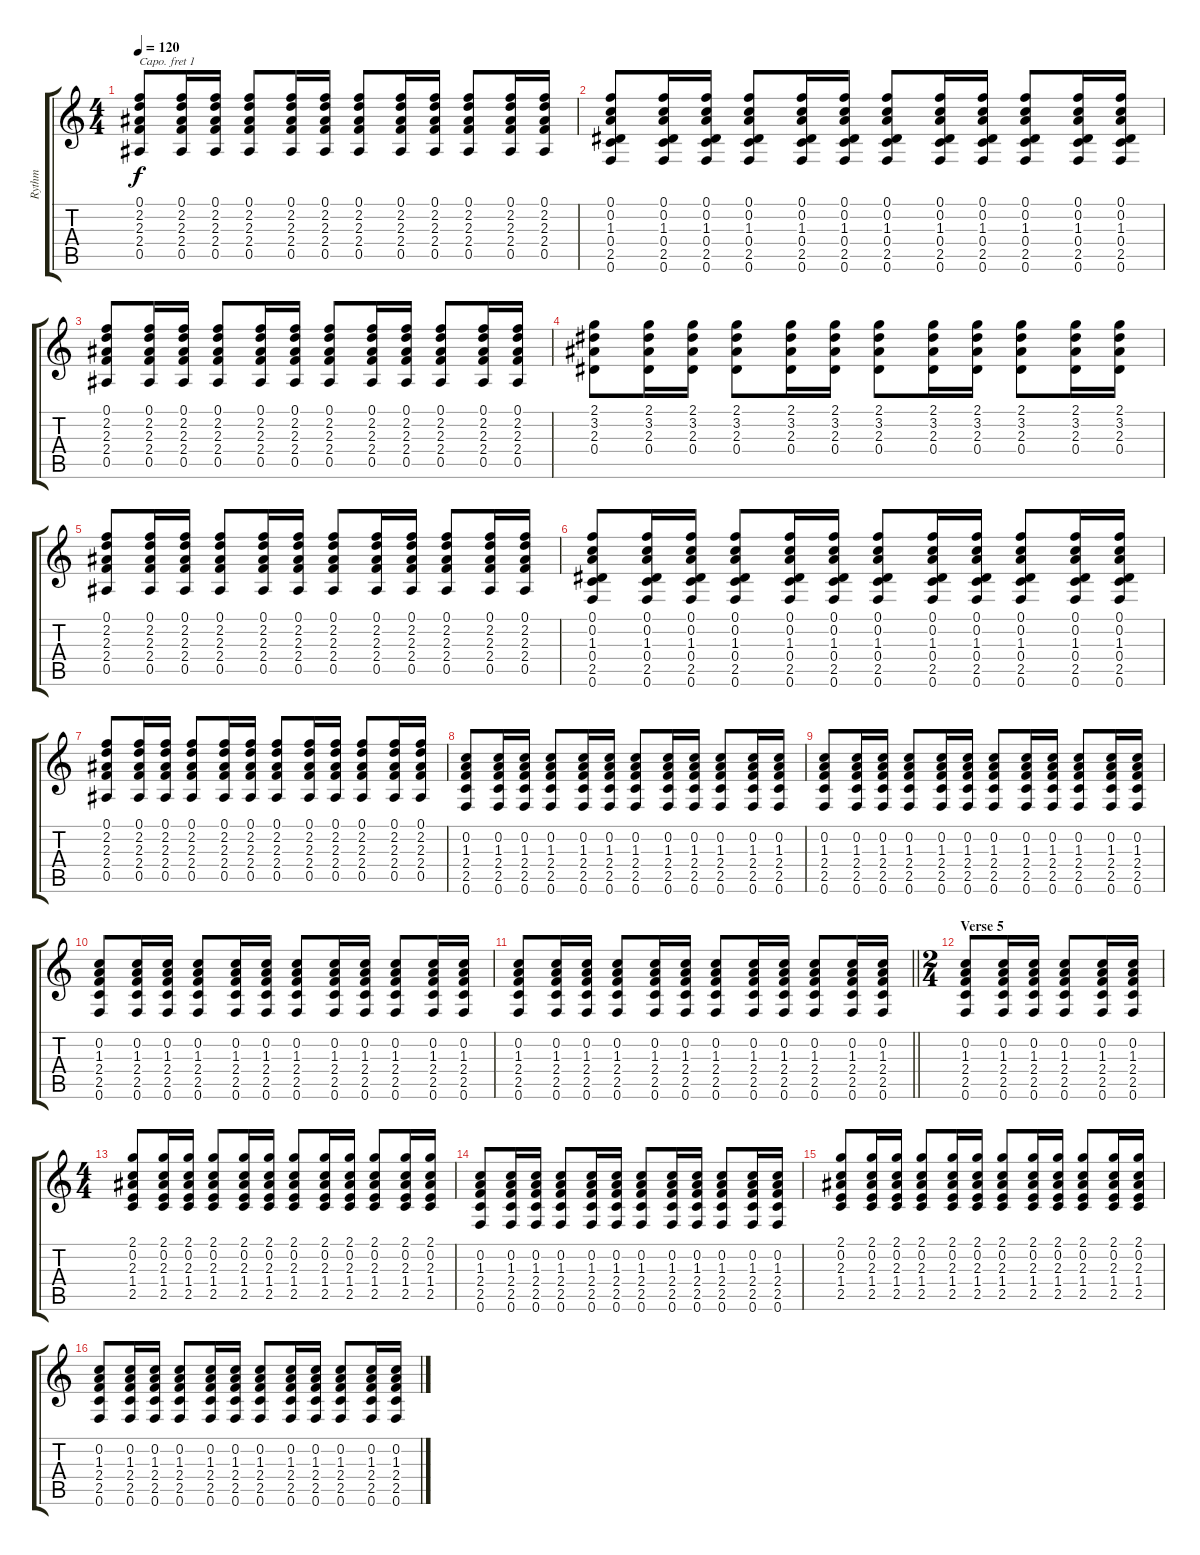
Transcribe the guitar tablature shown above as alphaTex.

\track ("Rythm" "Rythm") {instrument acousticguitarsteel}
\staff {score tabs}
\capo 1
\tuning (E4 B3 G3 D3 A2 E2) {hide}
\ts (4 4)
\tempo 120
\clef g2
\ks c
(0.1 2.2 2.3 2.4 0.5).8{dy f} (0.1 2.2 2.3 2.4 0.5).16 (0.1 2.2 2.3 2.4 0.5).16 (0.1 2.2 2.3 2.4 0.5).8 (0.1 2.2 2.3 2.4 0.5).16 (0.1 2.2 2.3 2.4 0.5).16 (0.1 2.2 2.3 2.4 0.5).8 (0.1 2.2 2.3 2.4 0.5).16 (0.1 2.2 2.3 2.4 0.5).16 (0.1 2.2 2.3 2.4 0.5).8 (0.1 2.2 2.3 2.4 0.5).16 (0.1 2.2 2.3 2.4 0.5).16 |
(0.1 0.2 1.3 0.4 2.5 0.6).8 (0.1 0.2 1.3 0.4 2.5 0.6).16 (0.1 0.2 1.3 0.4 2.5 0.6).16 (0.1 0.2 1.3 0.4 2.5 0.6).8 (0.1 0.2 1.3 0.4 2.5 0.6).16 (0.1 0.2 1.3 0.4 2.5 0.6).16 (0.1 0.2 1.3 0.4 2.5 0.6).8 (0.1 0.2 1.3 0.4 2.5 0.6).16 (0.1 0.2 1.3 0.4 2.5 0.6).16 (0.1 0.2 1.3 0.4 2.5 0.6).8 (0.1 0.2 1.3 0.4 2.5 0.6).16 (0.1 0.2 1.3 0.4 2.5 0.6).16 |
(0.1 2.2 2.3 2.4 0.5).8 (0.1 2.2 2.3 2.4 0.5).16 (0.1 2.2 2.3 2.4 0.5).16 (0.1 2.2 2.3 2.4 0.5).8 (0.1 2.2 2.3 2.4 0.5).16 (0.1 2.2 2.3 2.4 0.5).16 (0.1 2.2 2.3 2.4 0.5).8 (0.1 2.2 2.3 2.4 0.5).16 (0.1 2.2 2.3 2.4 0.5).16 (0.1 2.2 2.3 2.4 0.5).8 (0.1 2.2 2.3 2.4 0.5).16 (0.1 2.2 2.3 2.4 0.5).16 |
(2.1 3.2 2.3 0.4).8 (2.1 3.2 2.3 0.4).16 (2.1 3.2 2.3 0.4).16 (2.1 3.2 2.3 0.4).8 (2.1 3.2 2.3 0.4).16 (2.1 3.2 2.3 0.4).16 (2.1 3.2 2.3 0.4).8 (2.1 3.2 2.3 0.4).16 (2.1 3.2 2.3 0.4).16 (2.1 3.2 2.3 0.4).8 (2.1 3.2 2.3 0.4).16 (2.1 3.2 2.3 0.4).16 |
(0.1 2.2 2.3 2.4 0.5).8 (0.1 2.2 2.3 2.4 0.5).16 (0.1 2.2 2.3 2.4 0.5).16 (0.1 2.2 2.3 2.4 0.5).8 (0.1 2.2 2.3 2.4 0.5).16 (0.1 2.2 2.3 2.4 0.5).16 (0.1 2.2 2.3 2.4 0.5).8 (0.1 2.2 2.3 2.4 0.5).16 (0.1 2.2 2.3 2.4 0.5).16 (0.1 2.2 2.3 2.4 0.5).8 (0.1 2.2 2.3 2.4 0.5).16 (0.1 2.2 2.3 2.4 0.5).16 |
(0.1 0.2 1.3 0.4 2.5 0.6).8 (0.1 0.2 1.3 0.4 2.5 0.6).16 (0.1 0.2 1.3 0.4 2.5 0.6).16 (0.1 0.2 1.3 0.4 2.5 0.6).8 (0.1 0.2 1.3 0.4 2.5 0.6).16 (0.1 0.2 1.3 0.4 2.5 0.6).16 (0.1 0.2 1.3 0.4 2.5 0.6).8 (0.1 0.2 1.3 0.4 2.5 0.6).16 (0.1 0.2 1.3 0.4 2.5 0.6).16 (0.1 0.2 1.3 0.4 2.5 0.6).8 (0.1 0.2 1.3 0.4 2.5 0.6).16 (0.1 0.2 1.3 0.4 2.5 0.6).16 |
(0.1 2.2 2.3 2.4 0.5).8 (0.1 2.2 2.3 2.4 0.5).16 (0.1 2.2 2.3 2.4 0.5).16 (0.1 2.2 2.3 2.4 0.5).8 (0.1 2.2 2.3 2.4 0.5).16 (0.1 2.2 2.3 2.4 0.5).16 (0.1 2.2 2.3 2.4 0.5).8 (0.1 2.2 2.3 2.4 0.5).16 (0.1 2.2 2.3 2.4 0.5).16 (0.1 2.2 2.3 2.4 0.5).8 (0.1 2.2 2.3 2.4 0.5).16 (0.1 2.2 2.3 2.4 0.5).16 |
(0.2 1.3 2.4 2.5 0.6).8 (0.2 1.3 2.4 2.5 0.6).16 (0.2 1.3 2.4 2.5 0.6).16 (0.2 1.3 2.4 2.5 0.6).8 (0.2 1.3 2.4 2.5 0.6).16 (0.2 1.3 2.4 2.5 0.6).16 (0.2 1.3 2.4 2.5 0.6).8 (0.2 1.3 2.4 2.5 0.6).16 (0.2 1.3 2.4 2.5 0.6).16 (0.2 1.3 2.4 2.5 0.6).8 (0.2 1.3 2.4 2.5 0.6).16 (0.2 1.3 2.4 2.5 0.6).16 |
(0.2 1.3 2.4 2.5 0.6).8 (0.2 1.3 2.4 2.5 0.6).16 (0.2 1.3 2.4 2.5 0.6).16 (0.2 1.3 2.4 2.5 0.6).8 (0.2 1.3 2.4 2.5 0.6).16 (0.2 1.3 2.4 2.5 0.6).16 (0.2 1.3 2.4 2.5 0.6).8 (0.2 1.3 2.4 2.5 0.6).16 (0.2 1.3 2.4 2.5 0.6).16 (0.2 1.3 2.4 2.5 0.6).8 (0.2 1.3 2.4 2.5 0.6).16 (0.2 1.3 2.4 2.5 0.6).16 |
(0.2 1.3 2.4 2.5 0.6).8 (0.2 1.3 2.4 2.5 0.6).16 (0.2 1.3 2.4 2.5 0.6).16 (0.2 1.3 2.4 2.5 0.6).8 (0.2 1.3 2.4 2.5 0.6).16 (0.2 1.3 2.4 2.5 0.6).16 (0.2 1.3 2.4 2.5 0.6).8 (0.2 1.3 2.4 2.5 0.6).16 (0.2 1.3 2.4 2.5 0.6).16 (0.2 1.3 2.4 2.5 0.6).8 (0.2 1.3 2.4 2.5 0.6).16 (0.2 1.3 2.4 2.5 0.6).16 |
\barLineRight lightlight
(0.2 1.3 2.4 2.5 0.6).8 (0.2 1.3 2.4 2.5 0.6).16 (0.2 1.3 2.4 2.5 0.6).16 (0.2 1.3 2.4 2.5 0.6).8 (0.2 1.3 2.4 2.5 0.6).16 (0.2 1.3 2.4 2.5 0.6).16 (0.2 1.3 2.4 2.5 0.6).8 (0.2 1.3 2.4 2.5 0.6).16 (0.2 1.3 2.4 2.5 0.6).16 (0.2 1.3 2.4 2.5 0.6).8 (0.2 1.3 2.4 2.5 0.6).16 (0.2 1.3 2.4 2.5 0.6).16 |
\ts (2 4)
\section ("" "Verse 5")
(0.2 1.3 2.4 2.5 0.6).8 (0.2 1.3 2.4 2.5 0.6).16 (0.2 1.3 2.4 2.5 0.6).16 (0.2 1.3 2.4 2.5 0.6).8 (0.2 1.3 2.4 2.5 0.6).16 (0.2 1.3 2.4 2.5 0.6).16 |
\ts (4 4)
(2.1 0.2 2.3 1.4 2.5).8 (2.1 0.2 2.3 1.4 2.5).16 (2.1 0.2 2.3 1.4 2.5).16 (2.1 0.2 2.3 1.4 2.5).8 (2.1 0.2 2.3 1.4 2.5).16 (2.1 0.2 2.3 1.4 2.5).16 (2.1 0.2 2.3 1.4 2.5).8 (2.1 0.2 2.3 1.4 2.5).16 (2.1 0.2 2.3 1.4 2.5).16 (2.1 0.2 2.3 1.4 2.5).8 (2.1 0.2 2.3 1.4 2.5).16 (2.1 0.2 2.3 1.4 2.5).16 |
(0.2 1.3 2.4 2.5 0.6).8 (0.2 1.3 2.4 2.5 0.6).16 (0.2 1.3 2.4 2.5 0.6).16 (0.2 1.3 2.4 2.5 0.6).8 (0.2 1.3 2.4 2.5 0.6).16 (0.2 1.3 2.4 2.5 0.6).16 (0.2 1.3 2.4 2.5 0.6).8 (0.2 1.3 2.4 2.5 0.6).16 (0.2 1.3 2.4 2.5 0.6).16 (0.2 1.3 2.4 2.5 0.6).8 (0.2 1.3 2.4 2.5 0.6).16 (0.2 1.3 2.4 2.5 0.6).16 |
(2.1 0.2 2.3 1.4 2.5).8 (2.1 0.2 2.3 1.4 2.5).16 (2.1 0.2 2.3 1.4 2.5).16 (2.1 0.2 2.3 1.4 2.5).8 (2.1 0.2 2.3 1.4 2.5).16 (2.1 0.2 2.3 1.4 2.5).16 (2.1 0.2 2.3 1.4 2.5).8 (2.1 0.2 2.3 1.4 2.5).16 (2.1 0.2 2.3 1.4 2.5).16 (2.1 0.2 2.3 1.4 2.5).8 (2.1 0.2 2.3 1.4 2.5).16 (2.1 0.2 2.3 1.4 2.5).16 |
(0.2 1.3 2.4 2.5 0.6).8 (0.2 1.3 2.4 2.5 0.6).16 (0.2 1.3 2.4 2.5 0.6).16 (0.2 1.3 2.4 2.5 0.6).8 (0.2 1.3 2.4 2.5 0.6).16 (0.2 1.3 2.4 2.5 0.6).16 (0.2 1.3 2.4 2.5 0.6).8 (0.2 1.3 2.4 2.5 0.6).16 (0.2 1.3 2.4 2.5 0.6).16 (0.2 1.3 2.4 2.5 0.6).8 (0.2 1.3 2.4 2.5 0.6).16 (0.2 1.3 2.4 2.5 0.6).16
